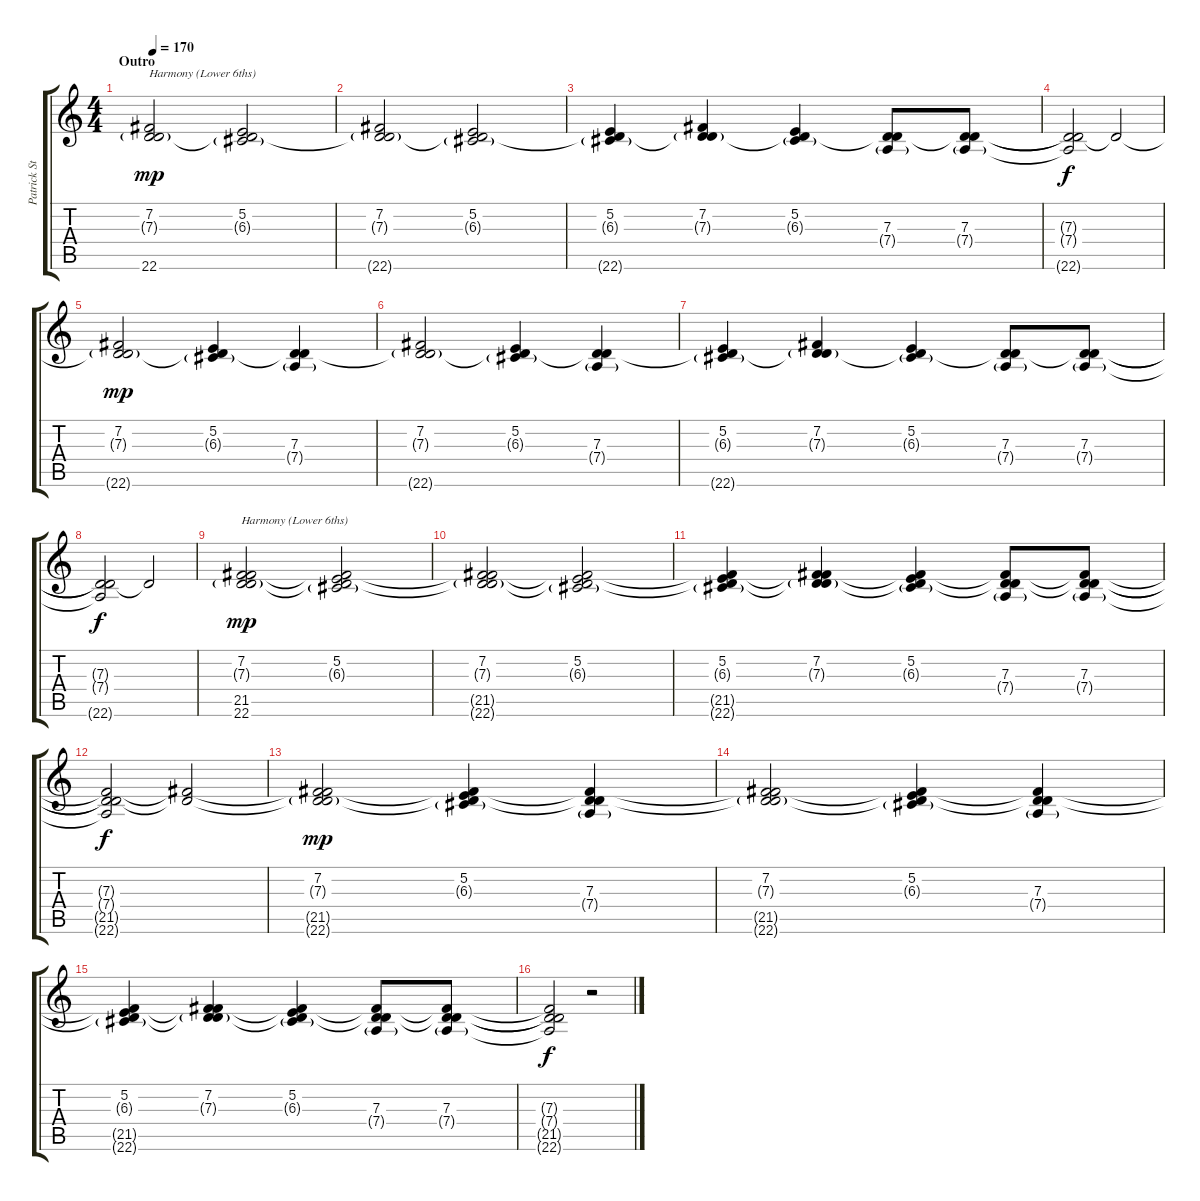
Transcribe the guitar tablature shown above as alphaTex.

\track ("Patrick Stump (Backing Vocals)" "Patrick St") {instrument bassoon}
\staff {score tabs}
\tuning (E4 B3 G3 D3 A2 E2) {hide}
\ts (4 4)
\section ("" "Outro")
\tempo 170
\clef g2
\ks c
(7.2 7.3{g} 22.6).2{txt "Harmony (Lower 6ths)" dy mp} (5.2 6.3{g} 22.6{t}).2 |
(7.2 7.3{g} 22.6{t}).2 (5.2 6.3{g} 22.6{t}).2 |
(5.2 6.3{g} 22.6{t}).4 (7.2 7.3{g} 22.6{t}).4 (5.2 6.3{g} 22.6{t}).4 (7.3 7.4{g} 22.6{t}).8 (7.3 7.4{g} 22.6{t}).8 |
(7.3{t} 7.4{t} 22.6{t}).2{dy f} 22.6{t}.2 |
(7.2 7.3{g} 22.6{t}).2{dy mp} (5.2 6.3{g} 22.6{t}).4 (7.3 7.4{g} 22.6{t}).4 |
(7.2 7.3{g} 22.6{t}).2 (5.2 6.3{g} 22.6{t}).4 (7.3 7.4{g} 22.6{t}).4 |
(5.2 6.3{g} 22.6{t}).4 (7.2 7.3{g} 22.6{t}).4 (5.2 6.3{g} 22.6{t}).4 (7.3 7.4{g} 22.6{t}).8 (7.3 7.4{g} 22.6{t}).8 |
(7.3{t} 7.4{t} 22.6{t}).2{dy f} 22.6{t}.2 |
(7.2 7.3{g} 21.5 22.6).2{txt "Harmony (Lower 6ths)" dy mp} (5.2 6.3{g} 21.5{t} 22.6{t}).2 |
(7.2 7.3{g} 21.5{t} 22.6{t}).2 (5.2 6.3{g} 21.5{t} 22.6{t}).2 |
(5.2 6.3{g} 21.5{t} 22.6{t}).4 (7.2 7.3{g} 21.5{t} 22.6{t}).4 (5.2 6.3{g} 21.5{t} 22.6{t}).4 (7.3 7.4{g} 21.5{t} 22.6{t}).8 (7.3 7.4{g} 21.5{t} 22.6{t}).8 |
(7.3{t} 7.4{t} 21.5{t} 22.6{t}).2{dy f} (21.5{t} 22.6{t}).2 |
(7.2 7.3{g} 21.5{t} 22.6{t}).2{dy mp} (5.2 6.3{g} 21.5{t} 22.6{t}).4 (7.3 7.4{g} 21.5{t} 22.6{t}).4 |
(7.2 7.3{g} 21.5{t} 22.6{t}).2 (5.2 6.3{g} 21.5{t} 22.6{t}).4 (7.3 7.4{g} 21.5{t} 22.6{t}).4 |
(5.2 6.3{g} 21.5{t} 22.6{t}).4 (7.2 7.3{g} 21.5{t} 22.6{t}).4 (5.2 6.3{g} 21.5{t} 22.6{t}).4 (7.3 7.4{g} 21.5{t} 22.6{t}).8 (7.3 7.4{g} 21.5{t} 22.6{t}).8 |
(7.3{t} 7.4{t} 21.5{t} 22.6{t}).2{dy f} r.2
